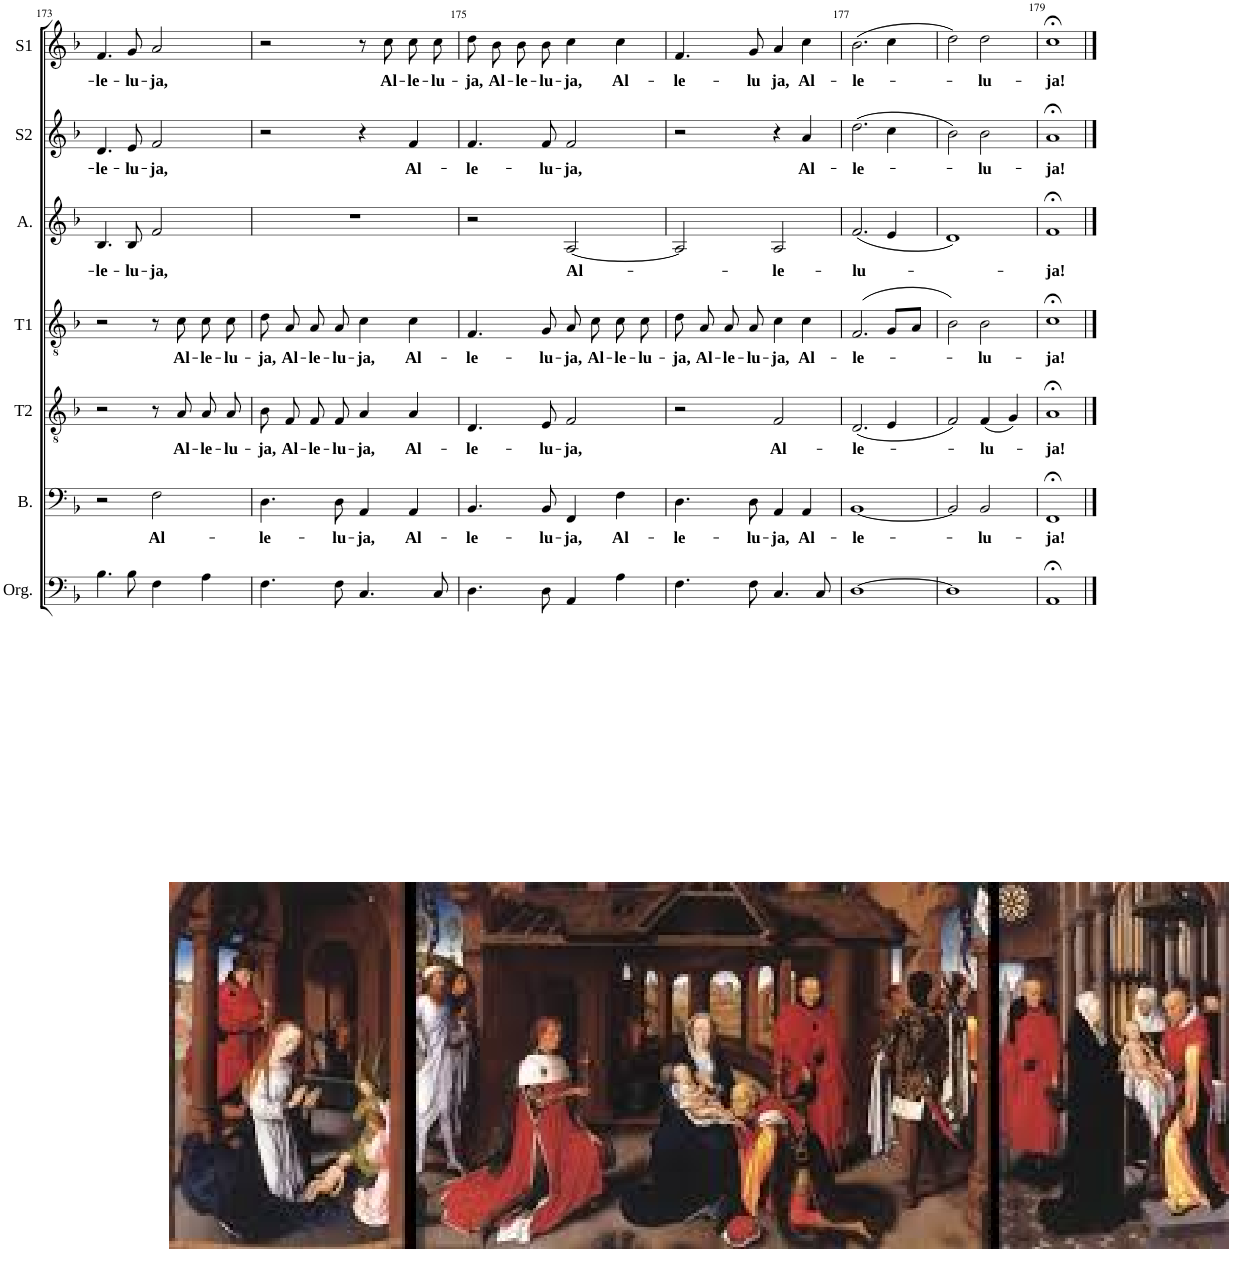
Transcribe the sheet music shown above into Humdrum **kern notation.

**kern	**kern	**text	**kern	**text	**kern	**text	**kern	**text	**kern	**text	**kern	**text
*part7	*part6	*part6	*part5	*part5	*part4	*part4	*part3	*part3	*part2	*part2	*part1	*part1
*staff7	*staff6	*staff6	*staff5	*staff5	*staff4	*staff4	*staff3	*staff3	*staff2	*staff2	*staff1	*staff1
*I"Organ	*I"Bass	*	*I"Tenor II	*	*I"Tenor I	*	*I"Alto	*	*I"Soprano II	*	*I"Soprano I	*
*I'Org.	*I'B.	*	*I'T2	*	*I'T1	*	*I'A.	*	*I'S2	*	*I'S1	*
!!LO:PB:g=z
*clefF4	*clefF4	*	*clefGv2	*	*clefGv2	*	*clefG2	*	*clefG2	*	*clefG2	*
*k[b-]	*k[b-]	*	*k[b-]	*	*k[b-]	*	*k[b-]	*	*k[b-]	*	*k[b-]	*
*M4/4	*M4/4	*	*M4/4	*	*M4/4	*	*M4/4	*	*M4/4	*	*M4/4	*
*met(c)	*met(c)	*	*met(c)	*	*met(c)	*	*met(c)	*	*met(c)	*	*met(c)	*
=173	=173	=173	=173	=173	=173	=173	=173	=173	=173	=173	=173	=173
!	!	!	!	!	!	!	!	!LO:LY:b	!	!LO:LY:b	!	!LO:LY:b
4.B-\	2r	.	2r	.	2r	.	4.B-/	-le-	4.d/	-le-	4.f/	-le-
!	!	!	!	!	!	!	!	!LO:LY:b	!	!LO:LY:b	!	!LO:LY:b
8B-\	.	.	.	.	.	.	8B-/	-lu-	8e/	-lu-	8g/	-lu-
!	!	!LO:LY:b	!	!	!	!	!	!LO:LY:b	!	!LO:LY:b	!	!LO:LY:b
4F\	2F\	Al-	8r	.	8r	.	2f/	-ja,	2f/	-ja,	2a/	-ja,
!	!	!	!	!LO:LY:b	!	!LO:LY:b	!	!	!	!	!	!
.	.	.	8A/	Al-	8c\	Al-	.	.	.	.	.	.
!	!	!	!	!LO:LY:b	!	!LO:LY:b	!	!	!	!	!	!
4A\	.	.	8A/L	-le-	8c\	-le-	.	.	.	.	.	.
!	!	!	!	!LO:LY:b	!	!LO:LY:b	!	!	!	!	!	!
.	.	.	8A/J	-lu-	8c\	-lu-	.	.	.	.	.	.
=174	=174	=174	=174	=174	=174	=174	=174	=174	=174	=174	=174	=174
!	!	!LO:LY:b	!	!LO:LY:b	!	!LO:LY:b	!	!	!	!	!	!
4.F\	4.D\	-le-	8B-/L	-ja,	8d\	-ja,	1r	.	2r	.	2r	.
!	!	!	!	!LO:LY:b	!	!LO:LY:b	!	!	!	!	!	!
.	.	.	8F/J	Al-	8A/	Al-	.	.	.	.	.	.
!	!	!	!	!LO:LY:b	!	!LO:LY:b	!	!	!	!	!	!
.	.	.	8F/L	-le-	8A/	-le-	.	.	.	.	.	.
!	!	!LO:LY:b	!	!LO:LY:b	!	!LO:LY:b	!	!	!	!	!	!
8F\	8D\	-lu-	8F/J	-lu-	8A/	-lu-	.	.	.	.	.	.
!	!	!LO:LY:b	!	!LO:LY:b	!	!LO:LY:b	!	!	!	!	!	!
4.C/	4AA/	-ja,	4A/	-ja,	4c\	-ja,	.	.	4r	.	8r	.
!	!	!	!	!	!	!	!	!	!	!	!	!LO:LY:b
.	.	.	.	.	.	.	.	.	.	.	8cc\	Al-
!	!	!LO:LY:b	!	!LO:LY:b	!	!LO:LY:b	!	!	!	!LO:LY:b	!	!LO:LY:b
.	4AA/	Al-	4A/	Al-	4c\	Al-	.	.	4f/	Al-	8cc\L	-le-
!	!	!	!	!	!	!	!	!	!	!	!	!LO:LY:b
8C/	.	.	.	.	.	.	.	.	.	.	8cc\J	-lu-
=175	=175	=175	=175	=175	=175	=175	=175	=175	=175	=175	=175	=175
!	!	!LO:LY:b	!	!LO:LY:b	!	!LO:LY:b	!	!	!	!LO:LY:b	!	!LO:LY:b
4.D\	4.BB-/	-le-	4.D/	-le-	4.F/	-le-	2r	.	4.f/	-le-	8dd\L	-ja,
!	!	!	!	!	!	!	!	!	!	!	!	!LO:LY:b
.	.	.	.	.	.	.	.	.	.	.	8b-\J	Al-
!	!	!	!	!	!	!	!	!	!	!	!	!LO:LY:b
.	.	.	.	.	.	.	.	.	.	.	8b-\L	-le-
!	!	!LO:LY:b	!	!LO:LY:b	!	!LO:LY:b	!	!	!	!LO:LY:b	!	!LO:LY:b
8D\	8BB-/	-lu-	8E/	-lu-	8G/	-lu-	.	.	8f/	-lu-	8b-\J	-lu-
!	!	!LO:LY:b	!	!LO:LY:b	!	!LO:LY:b	!	!LO:LY:b	!	!LO:LY:b	!	!LO:LY:b
4AA/	4FF/	-ja,	2F/	-ja,	8A/	-ja,	[2A/	Al-	2f/	-ja,	4cc\	-ja,
!	!	!	!	!	!	!LO:LY:b	!	!	!	!	!	!
.	.	.	.	.	8c\	Al-	.	.	.	.	.	.
!	!	!LO:LY:b	!	!	!	!LO:LY:b	!	!	!	!	!	!LO:LY:b
4A\	4F\	Al-	.	.	8c\	-le-	.	.	.	.	4cc\	Al-
!	!	!	!	!	!	!LO:LY:b	!	!	!	!	!	!
.	.	.	.	.	8c\	-lu-	.	.	.	.	.	.
=176	=176	=176	=176	=176	=176	=176	=176	=176	=176	=176	=176	=176
!	!	!LO:LY:b	!	!	!	!LO:LY:b	!	!	!	!	!	!LO:LY:b
4.F\	4.D\	-le-	2r	.	8d\	-ja,	2A/]	.	2r	.	4.f/	-le-
!	!	!	!	!	!	!LO:LY:b	!	!	!	!	!	!
.	.	.	.	.	8A/	Al-	.	.	.	.	.	.
!	!	!	!	!	!	!LO:LY:b	!	!	!	!	!	!
.	.	.	.	.	8A/	-le-	.	.	.	.	.	.
!	!	!LO:LY:b	!	!	!	!LO:LY:b	!	!	!	!	!	!LO:LY:b
8F\	8D\	-lu-	.	.	8A/	-lu-	.	.	.	.	8g/	-lu
!	!	!LO:LY:b	!	!LO:LY:b	!	!LO:LY:b	!	!LO:LY:b	!	!	!	!LO:LY:b
4.C/	4AA/	-ja,	2F/	Al-	4c\	-ja,	2A/	-le-	4r	.	4a/	ja,
!	!	!LO:LY:b	!	!	!	!LO:LY:b	!	!	!	!LO:LY:b	!	!LO:LY:b
.	4AA/	Al-	.	.	4c\	Al-	.	.	4a/	Al-	4cc\	Al-
8C/	.	.	.	.	.	.	.	.	.	.	.	.
=177	=177	=177	=177	=177	=177	=177	=177	=177	=177	=177	=177	=177
!	!	!LO:LY:b	!	!LO:LY:b	!	!LO:LY:b	!	!LO:LY:b	!	!LO:LY:b	!	!LO:LY:b
[1D	[1BB-	-le-	(2.D/	-le-	(2.F/	-le-	(2.f/	-lu-	(2.dd\	-le-	(2.b-\	-le-
.	.	.	4E/	.	8G/L	.	4e/	.	4cc\	.	4cc\	.
.	.	.	.	.	8A/J	.	.	.	.	.	.	.
=178	=178	=178	=178	=178	=178	=178	=178	=178	=178	=178	=178	=178
1D]	2BB-/]	.	2F/)	.	2B-\)	.	1d)	.	2b-\)	.	2dd\)	.
!	!	!LO:LY:b	!	!LO:LY:b	!	!LO:LY:b	!	!	!	!LO:LY:b	!	!LO:LY:b
.	2BB-/	-lu-	(4F/	-lu-	2B-\	-lu-	.	.	2b-\	-lu-	2dd\	-lu-
.	.	.	4G/)	.	.	.	.	.	.	.	.	.
=179	=179	=179	=179	=179	=179	=179	=179	=179	=179	=179	=179	=179
!LO:TX:b:t=Hans Memling  La nativité	!	!	!	!	!	!	!	!	!	!	!	!
!	!	!LO:LY:b	!	!LO:LY:b	!	!LO:LY:b	!	!LO:LY:b	!	!LO:LY:b	!	!LO:LY:b
1AA;<	1FF;<	-ja!	1A;<	-ja!	1c;<	-ja!	1f;<	-ja!	1a;<	-ja!	1cc;<	-ja!
==	==	==	==	==	==	==	==	==	==	==	==	==
*-	*-	*-	*-	*-	*-	*-	*-	*-	*-	*-	*-	*-
